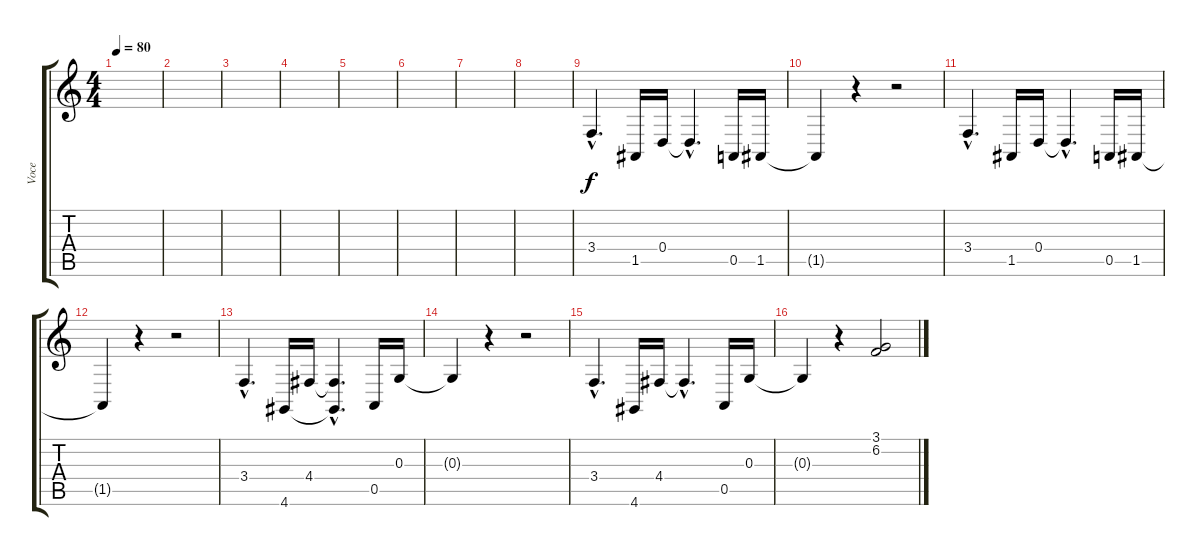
\track ("Voce" "Voce") {instrument tenorsax}
\staff {score tabs}
\tuning (E4 B3 G3 D3 A2 E2) {hide}
\ts (4 4)
\tempo 80
\clef g2
\ks c
|
|
|
|
|
|
|
|
3.4{hac}.4{d} 1.5.16 0.4.16 0.4{hac t}.4{d} 0.5.16 1.5.16 |
1.5{t}.4 r.4 r.2 |
3.4{hac}.4{d} 1.5.16 0.4.16 0.4{hac t}.4{d} 0.5.16 1.5.16 |
1.5{t}.4 r.4 r.2 |
3.4{hac}.4{d} 4.6.16 4.4.16 (4.4{hac t} 4.6{hac t}).4{d} 0.5.16 0.3.16 |
0.3{t}.4 r.4 r.2 |
3.4{hac}.4{d} 4.6.16 4.4.16 4.4{hac t}.4{d} 0.5.16 0.3.16 |
0.3{t}.4 r.4 (3.1 6.2).2
